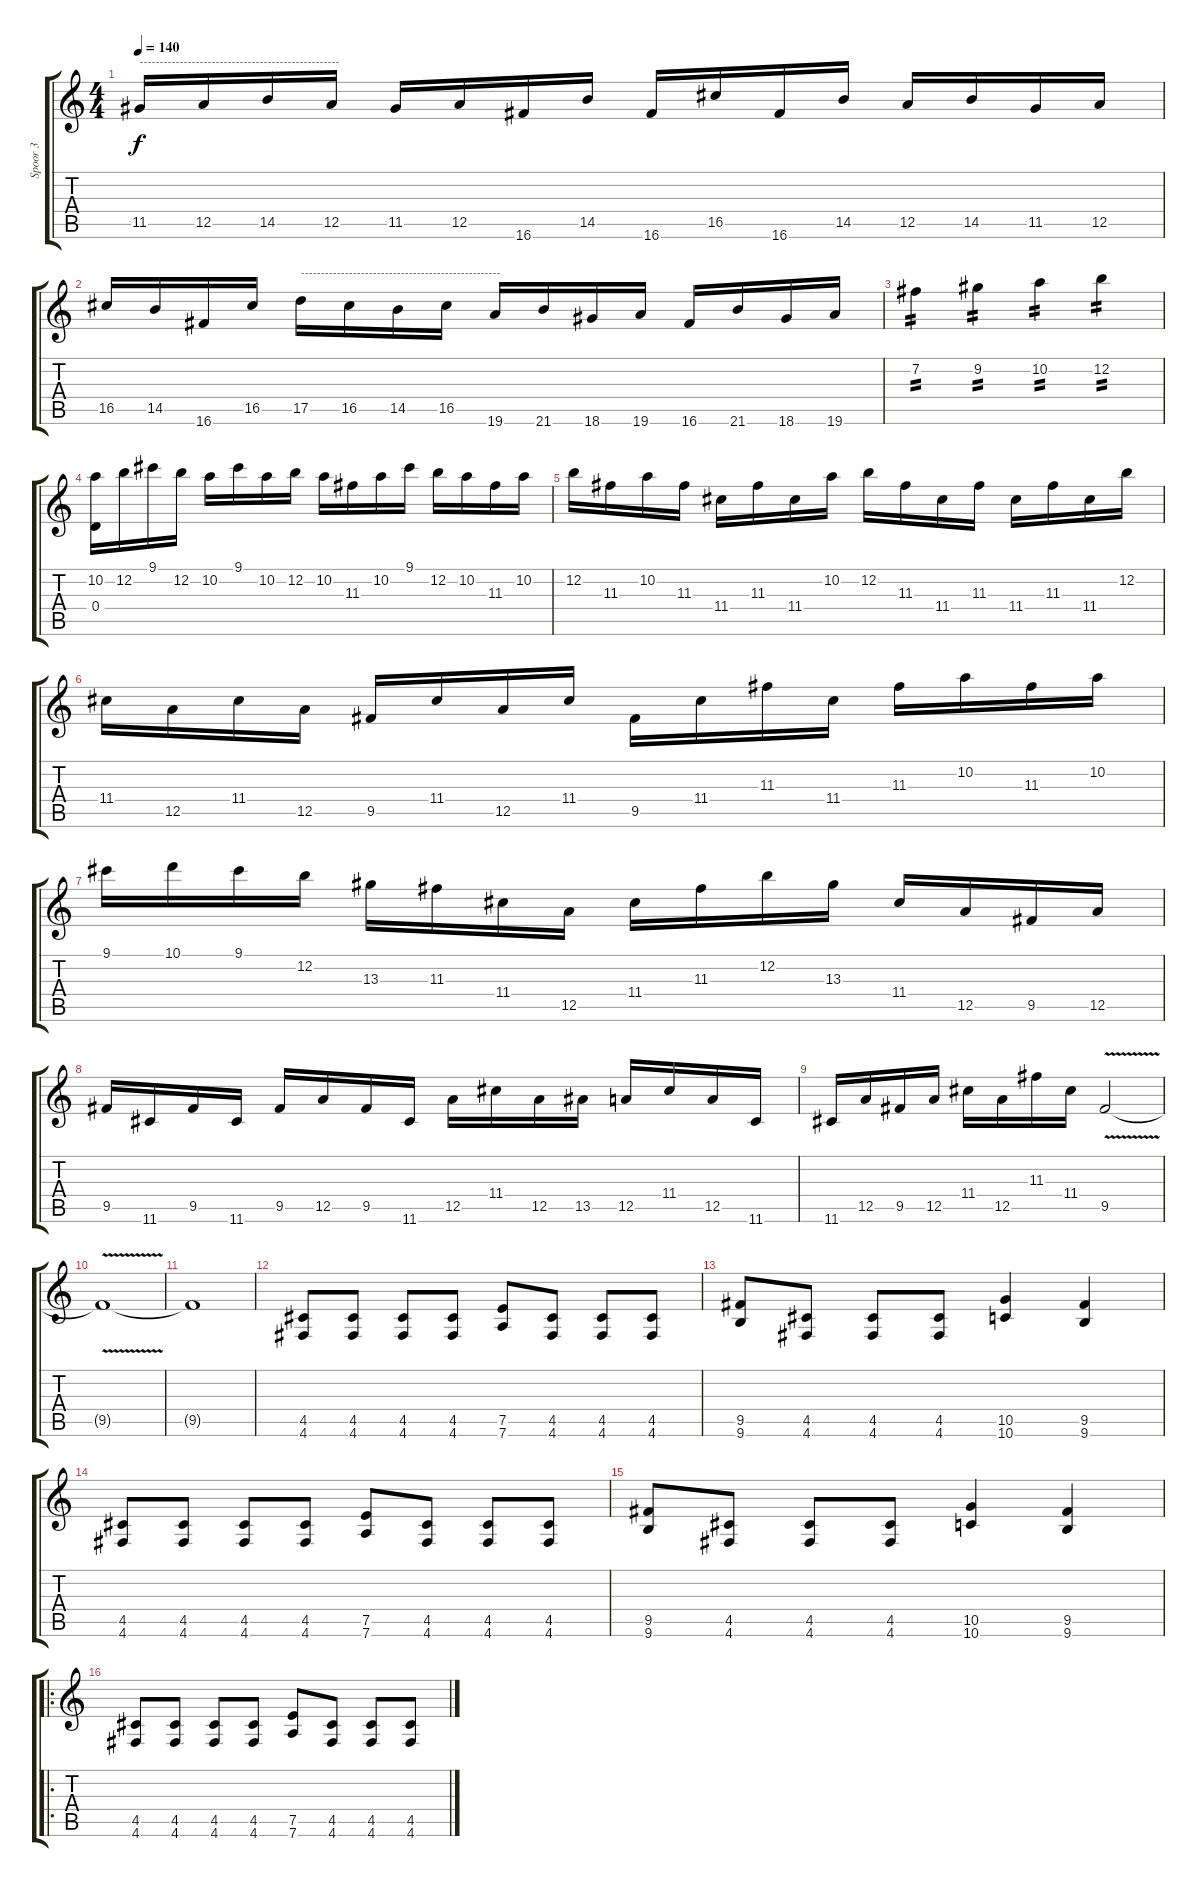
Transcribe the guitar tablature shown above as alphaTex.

\track ("Spoor 3" "Spoor 3") {instrument overdrivenguitar}
\staff {score tabs}
\tuning (E4 B3 G3 D3 A2 D2) {hide}
\ts (4 4)
\tempo 140
\clef g2
\ks c
11.5.16{txt "--------------------------------------------------" dy f} 12.5.16 14.5.16 12.5.16 11.5.16 12.5.16 16.6.16 14.5.16 16.6.16 16.5.16 16.6.16 14.5.16 12.5.16 14.5.16 11.5.16 12.5.16 |
16.5.16 14.5.16 16.6.16 16.5.16 17.5.16{txt "--------------------------------------------------"} 16.5.16 14.5.16 16.5.16 19.6.16 21.6.16 18.6.16 19.6.16 16.6.16 21.6.16 18.6.16 19.6.16 |
7.2.4{tp 2} 9.2.4{tp 2} 10.2.4{tp 2} 12.2.4{tp 2} |
(10.2 0.4).16 12.2.16 9.1.16 12.2.16 10.2.16 9.1.16 10.2.16 12.2.16 10.2.16 11.3.16 10.2.16 9.1.16 12.2.16 10.2.16 11.3.16 10.2.16 |
12.2.16 11.3.16 10.2.16 11.3.16 11.4.16 11.3.16 11.4.16 10.2.16 12.2.16 11.3.16 11.4.16 11.3.16 11.4.16 11.3.16 11.4.16 12.2.16 |
11.4.16 12.5.16 11.4.16 12.5.16 9.5.16 11.4.16 12.5.16 11.4.16 9.5.16 11.4.16 11.3.16 11.4.16 11.3.16 10.2.16 11.3.16 10.2.16 |
9.1.16 10.1.16 9.1.16 12.2.16 13.3.16 11.3.16 11.4.16 12.5.16 11.4.16 11.3.16 12.2.16 13.3.16 11.4.16 12.5.16 9.5.16 12.5.16 |
9.5.16 11.6.16 9.5.16 11.6.16 9.5.16 12.5.16 9.5.16 11.6.16 12.5.16 11.4.16 12.5.16 13.5.16 12.5.16 11.4.16 12.5.16 11.6.16 |
11.6.16 12.5.16 9.5.16 12.5.16 11.4.16 12.5.16 11.3.16 11.4.16 9.5{v}.2 |
9.5{t}.1 |
9.5{t}.1 |
(4.5 4.6).8 (4.5 4.6).8 (4.5 4.6).8 (4.5 4.6).8 (7.5 7.6).8 (4.5 4.6).8 (4.5 4.6).8 (4.5 4.6).8 |
(9.5 9.6).8 (4.5 4.6).8 (4.5 4.6).8 (4.5 4.6).8 (10.5 10.6).4 (9.5 9.6).4 |
(4.5 4.6).8 (4.5 4.6).8 (4.5 4.6).8 (4.5 4.6).8 (7.5 7.6).8 (4.5 4.6).8 (4.5 4.6).8 (4.5 4.6).8 |
(9.5 9.6).8 (4.5 4.6).8 (4.5 4.6).8 (4.5 4.6).8 (10.5 10.6).4 (9.5 9.6).4 |
\ro
(4.5 4.6).8 (4.5 4.6).8 (4.5 4.6).8 (4.5 4.6).8 (7.5 7.6).8 (4.5 4.6).8 (4.5 4.6).8 (4.5 4.6).8
